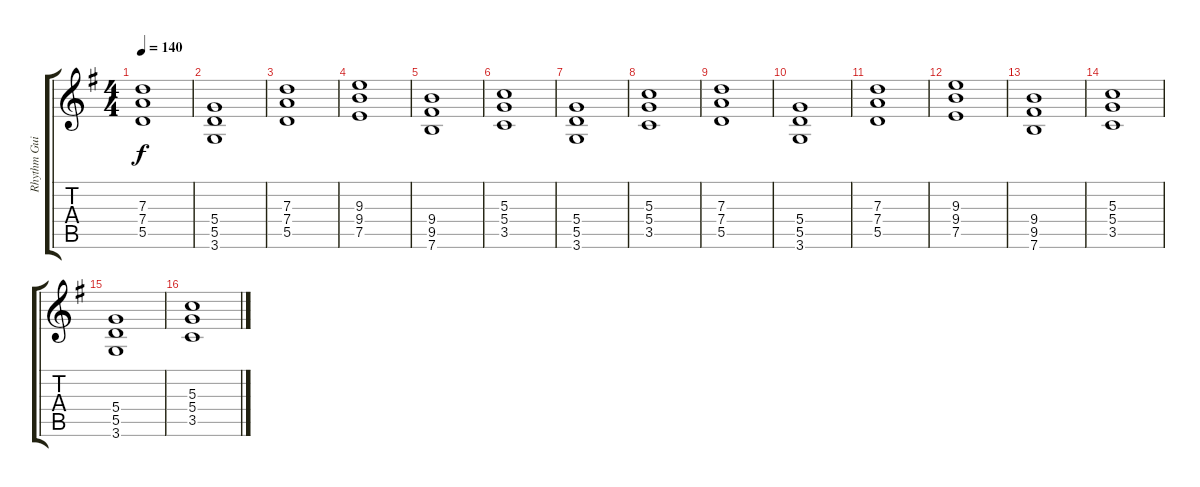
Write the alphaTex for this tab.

\track ("Rhythm Guitar 1" "Rhythm Gui") {instrument distortionguitar}
\staff {score tabs}
\tuning (E4 B3 G3 D3 A2 E2) {hide}
\ts (4 4)
\tempo 140
\clef g2
\ks g
(7.3 7.4 5.5).1{dy f} |
(5.4 5.5 3.6).1 |
(7.3 7.4 5.5).1 |
(9.3 9.4 7.5).1 |
(9.4 9.5 7.6).1 |
(5.3 5.4 3.5).1 |
(5.4 5.5 3.6).1 |
(5.3 5.4 3.5).1 |
(7.3 7.4 5.5).1 |
(5.4 5.5 3.6).1 |
(7.3 7.4 5.5).1 |
(9.3 9.4 7.5).1 |
(9.4 9.5 7.6).1 |
(5.3 5.4 3.5).1 |
(5.4 5.5 3.6).1 |
(5.3 5.4 3.5).1
